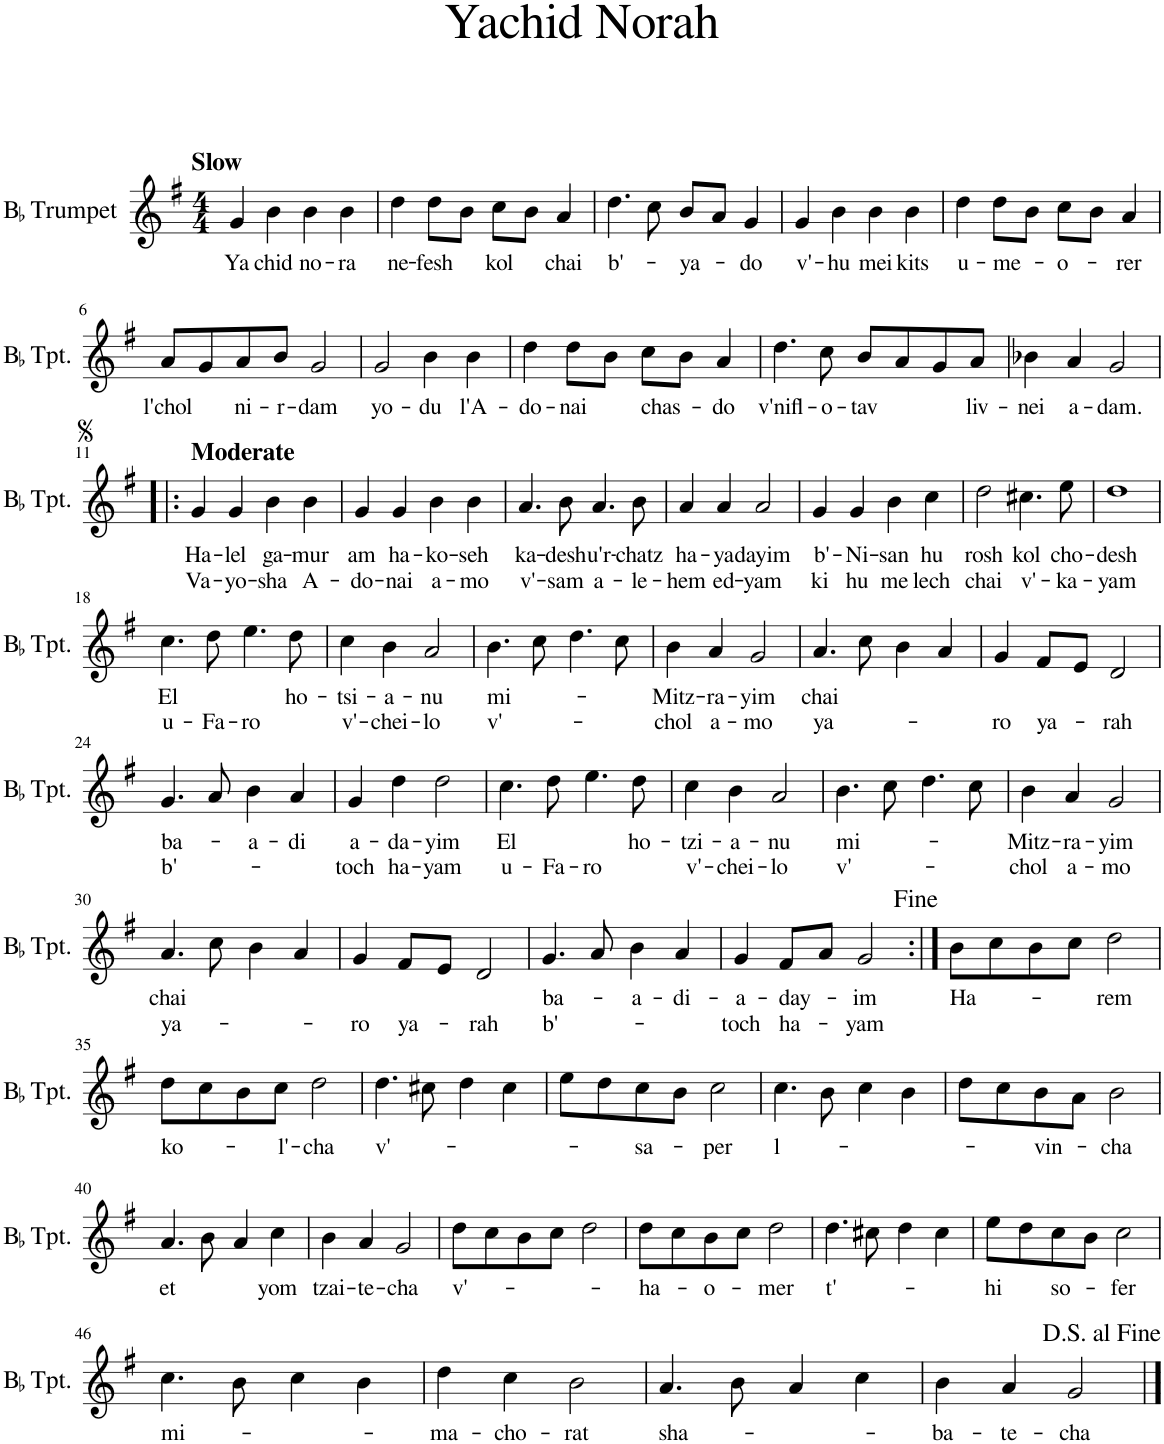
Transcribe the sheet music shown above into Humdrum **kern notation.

**kern	**text	**text
*part1	*part1	*part1
*staff1	*staff1	*staff1
*I"BaccidentalFlat Trumpet	*	*
*I'BaccidentalFlat Tpt.	*	*
*clefG2	*	*
*Trd1c2	*	*
*k[f#]	*	*
*M4/4	*	*
=1	=1	=1
!LO:TX:a:B:t=Slow	!	!
!	!LO:LY:b	!
4g/	Ya-	.
!	!LO:LY:b	!
4b\	-chid	.
!	!LO:LY:b	!
4b\	no-	.
!	!LO:LY:b	!
4b\	-ra	.
=2	=2	=2
!	!LO:LY:b	!
4dd\	ne-	.
!	!LO:LY:b	!
8dd\L	-fesh	.
8b\J	.	.
!	!LO:LY:b	!
8cc\L	kol	.
8b\J	.	.
!	!LO:LY:b	!
4a/	chai	.
=3	=3	=3
!	!LO:LY:b	!
4.dd\	b'-	.
8cc\	.	.
!	!LO:LY:b	!
8b/L	-ya-	.
8a/J	.	.
!	!LO:LY:b	!
4g/	-do	.
=4	=4	=4
!	!LO:LY:b	!
4g/	v'-	.
!	!LO:LY:b	!
4b\	-hu	.
!	!LO:LY:b	!
4b\	mei-	.
!	!LO:LY:b	!
4b\	-kits	.
=5	=5	=5
!	!LO:LY:b	!
4dd\	u-	.
!	!LO:LY:b	!
8dd\L	-me-	.
8b\J	.	.
!	!LO:LY:b	!
8cc\L	-o-	.
8b\J	.	.
!	!LO:LY:b	!
4a/	-rer	.
!!LO:LB:g=z
=6	=6	=6
!	!LO:LY:b	!
8a/L	l'chol	.
8g/	.	.
!	!LO:LY:b	!
8a/	ni-	.
!	!LO:LY:b	!
8b/J	-r-	.
!	!LO:LY:b	!
2g/	-dam	.
=7	=7	=7
!	!LO:LY:b	!
2g/	yo-	.
!	!LO:LY:b	!
4b\	-du	.
!	!LO:LY:b	!
4b\	l'A-	.
=8	=8	=8
!	!LO:LY:b	!
4dd\	-do-	.
!	!LO:LY:b	!
8dd\L	-nai	.
8b\J	.	.
!	!LO:LY:b	!
8cc\L	chas-	.
8b\J	.	.
!	!LO:LY:b	!
4a/	-do	.
=9	=9	=9
!	!LO:LY:b	!
4.dd\	v'nifl-	.
!	!LO:LY:b	!
8cc\	-o-	.
!	!LO:LY:b	!
8b/L	-tav	.
8a/	.	.
8g/	.	.
!	!LO:LY:b	!
8a/J	liv-	.
=10	=10	=10
!	!LO:LY:b	!
4b-X\	-nei	.
!	!LO:LY:b	!
4a/	a-	.
!	!LO:LY:b	!
2g/	-dam.	.
!!LO:LB:g=z
=11!|:	=11!|:	=11!|:
!LO:TX:a:B:t=Moderate	!	!
!	!LO:LY:b	!LO:LY:b
4g/	Ha-	Va-
!	!LO:LY:b	!LO:LY:b
4g/	-lel	-yo-
!	!LO:LY:b	!LO:LY:b
4b\	ga-	-sha
!	!LO:LY:b	!LO:LY:b
4b\	-mur	A-
=12	=12	=12
!	!LO:LY:b	!LO:LY:b
4g/	am	-do-
!	!LO:LY:b	!LO:LY:b
4g/	ha-	-nai
!	!LO:LY:b	!LO:LY:b
4b\	-ko-	a-
!	!LO:LY:b	!LO:LY:b
4b\	-seh	-mo
=13	=13	=13
!	!LO:LY:b	!LO:LY:b
4.a/	ka-	v'-
!	!LO:LY:b	!LO:LY:b
8b\	-desh	-sam
!	!LO:LY:b	!LO:LY:b
4.a/	u'r-	a-
!	!LO:LY:b	!LO:LY:b
8b\	-chatz	-le-
=14	=14	=14
!	!LO:LY:b	!LO:LY:b
4a/	ha-	-hem
!	!LO:LY:b	!LO:LY:b
4a/	-ya-	ed-
!	!LO:LY:b	!LO:LY:b
2a/	-dayim	-yam
=15	=15	=15
!	!LO:LY:b	!LO:LY:b
4g/	b'-	ki
!	!LO:LY:b	!LO:LY:b
4g/	-Ni-	hu
!	!LO:LY:b	!LO:LY:b
4b\	-san	me-
!	!LO:LY:b	!LO:LY:b
4cc\	hu	-lech
=16	=16	=16
!	!LO:LY:b	!LO:LY:b
2dd\	rosh	chai
!	!LO:LY:b	!LO:LY:b
4.cc#X\	kol	v'-
!	!LO:LY:b	!LO:LY:b
8ee\	cho-	-ka-
=17	=17	=17
!	!LO:LY:b	!LO:LY:b
1dd	-desh	-yam
!!LO:LB:g=z
=18	=18	=18
!	!LO:LY:b	!LO:LY:b
4.cc\	El	u-
!	!	!LO:LY:b
8dd\	.	-Fa-
!	!	!LO:LY:b
4.ee\	.	-ro
!	!LO:LY:b	!
8dd\	ho-	.
=19	=19	=19
!	!LO:LY:b	!LO:LY:b
4cc\	-tsi-	v'-
!	!LO:LY:b	!LO:LY:b
4b\	-a-	-chei-
!	!LO:LY:b	!LO:LY:b
2a/	-nu	-lo
=20	=20	=20
!	!LO:LY:b	!LO:LY:b
4.b\	mi-	v'-
8cc\	.	.
4.dd\	.	.
8cc\	.	.
=21	=21	=21
!	!LO:LY:b	!LO:LY:b
4b\	-Mitz-	-chol
!	!LO:LY:b	!LO:LY:b
4a/	-ra-	a-
!	!LO:LY:b	!LO:LY:b
2g/	-yim	-mo
=22	=22	=22
!	!LO:LY:b	!LO:LY:b
4.a/	chai	ya-
8cc\	.	.
4b\	.	.
4a/	.	.
=23	=23	=23
!	!	!LO:LY:b
4g/	.	-ro
!	!	!LO:LY:b
8f#/L	.	ya-
8e/J	.	.
!	!	!LO:LY:b
2d/	.	-rah
!!LO:LB:g=z
=24	=24	=24
!	!LO:LY:b	!LO:LY:b
4.g/	ba-	b'-
8a/	.	.
!	!LO:LY:b	!
4b\	-a-	.
!	!LO:LY:b	!
4a/	-di	.
=25	=25	=25
!	!LO:LY:b	!LO:LY:b
4g/	a-	-toch
!	!LO:LY:b	!LO:LY:b
4dd\	-da-	ha-
!	!LO:LY:b	!LO:LY:b
2dd\	-yim	-yam
=26	=26	=26
!	!LO:LY:b	!LO:LY:b
4.cc\	El	u-
!	!	!LO:LY:b
8dd\	.	-Fa-
!	!	!LO:LY:b
4.ee\	.	-ro
!	!LO:LY:b	!
8dd\	ho-	.
=27	=27	=27
!	!LO:LY:b	!LO:LY:b
4cc\	-tzi-	v'-
!	!LO:LY:b	!LO:LY:b
4b\	-a-	-chei-
!	!LO:LY:b	!LO:LY:b
2a/	-nu	-lo
=28	=28	=28
!	!LO:LY:b	!LO:LY:b
4.b\	mi-	v'-
8cc\	.	.
4.dd\	.	.
8cc\	.	.
=29	=29	=29
!	!LO:LY:b	!LO:LY:b
4b\	-Mitz-	-chol
!	!LO:LY:b	!LO:LY:b
4a/	-ra-	a-
!	!LO:LY:b	!LO:LY:b
2g/	-yim	-mo
!!LO:LB:g=z
=30	=30	=30
!	!LO:LY:b	!LO:LY:b
4.a/	chai	ya-
8cc\	.	.
4b\	.	.
4a/	.	.
=31	=31	=31
!	!	!LO:LY:b
4g/	.	-ro
!	!	!LO:LY:b
8f#/L	.	ya-
8e/J	.	.
!	!	!LO:LY:b
2d/	.	-rah
=32	=32	=32
!	!LO:LY:b	!LO:LY:b
4.g/	ba-	b'-
8a/	.	.
!	!LO:LY:b	!
4b\	-a-	.
!	!LO:LY:b	!
4a/	-di-	.
=33	=33	=33
!	!LO:LY:b	!LO:LY:b
4g/	-a-	-toch
!	!LO:LY:b	!LO:LY:b
8f#/L	-day-	ha-
8a/J	.	.
!	!LO:LY:b	!LO:LY:b
2g/	-im	-yam
=34:|!	=34:|!	=34:|!
!	!LO:LY:b	!
8b\L	Ha-	.
8cc\	.	.
8b\	.	.
8cc\J	.	.
!	!LO:LY:b	!
2dd\	-rem	.
!!LO:LB:g=z
=35	=35	=35
!	!LO:LY:b	!
8dd\L	ko-	.
8cc\	.	.
8b\	.	.
!	!LO:LY:b	!
8cc\J	-l'-	.
!	!LO:LY:b	!
2dd\	-cha	.
=36	=36	=36
!	!LO:LY:b	!
4.dd\	v'-	.
8cc#X\	.	.
4dd\	.	.
4cc#\	.	.
=37	=37	=37
8ee\L	.	.
8dd\	.	.
!	!LO:LY:b	!
8cc\	-sa-	.
8b\J	.	.
!	!LO:LY:b	!
2cc\	-per	.
=38	=38	=38
!	!LO:LY:b	!
4.cc\	l-	.
8b\	.	.
4cc\	.	.
4b\	.	.
=39	=39	=39
8dd\L	.	.
8cc\	.	.
!	!LO:LY:b	!
8b\	-vin-	.
8a\J	.	.
!	!LO:LY:b	!
2b\	-cha	.
!!LO:LB:g=z
=40	=40	=40
!	!LO:LY:b	!
4.a/	et	.
8b\	.	.
4a/	.	.
!	!LO:LY:b	!
4cc\	yom	.
=41	=41	=41
!	!LO:LY:b	!
4b\	tzai-	.
!	!LO:LY:b	!
4a/	-te-	.
!	!LO:LY:b	!
2g/	-cha	.
=42	=42	=42
!	!LO:LY:b	!
8dd\L	v'-	.
8cc\	.	.
8b\	.	.
8cc\J	.	.
2dd\	.	.
=43	=43	=43
!	!LO:LY:b	!
8dd\L	-ha-	.
8cc\	.	.
!	!LO:LY:b	!
8b\	-o-	.
8cc\J	.	.
!	!LO:LY:b	!
2dd\	-mer	.
=44	=44	=44
!	!LO:LY:b	!
4.dd\	t'-	.
8cc#X\	.	.
4dd\	.	.
4cc#\	.	.
=45	=45	=45
!	!LO:LY:b	!
8ee\L	-hi	.
8dd\	.	.
!	!LO:LY:b	!
8cc\	so-	.
8b\J	.	.
!	!LO:LY:b	!
2cc\	-fer	.
!!LO:LB:g=z
=46	=46	=46
!	!LO:LY:b	!
4.cc\	mi-	.
8b\	.	.
4cc\	.	.
4b\	.	.
=47	=47	=47
!	!LO:LY:b	!
4dd\	ma-	.
!	!LO:LY:b	!
4cc\	-cho-	.
!	!LO:LY:b	!
2b\	-rat	.
=48	=48	=48
!	!LO:LY:b	!
4.a/	sha-	.
8b\	.	.
4a/	.	.
4cc\	.	.
=49	=49	=49
!	!LO:LY:b	!
4b\	-ba-	.
!	!LO:LY:b	!
4a/	-te-	.
!	!LO:LY:b	!
2g/	-cha	.
==	==	==
*-	*-	*-
